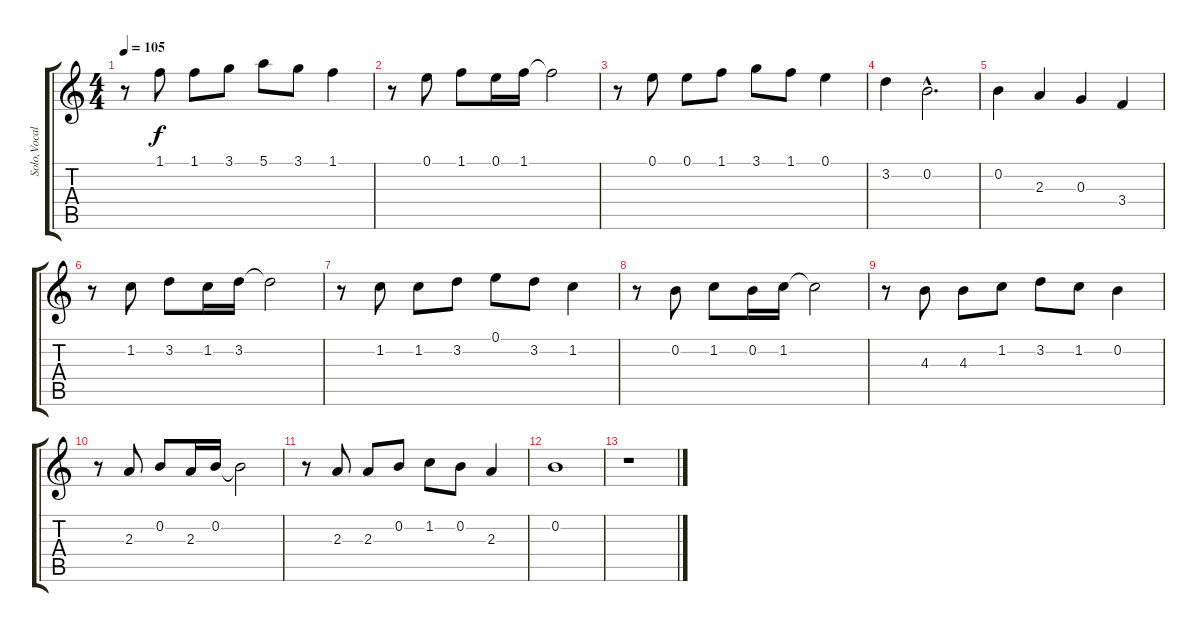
\track ("Solo,Vocal" "Solo,Vocal") {instrument acousticguitarnylon}
\staff {score tabs}
\tuning (E4 B3 G3 D3 A2 E2) {hide}
\ts (4 4)
\tempo 105
\clef g2
\ks aminor
r.8{dy f} 1.1.8 1.1.8 3.1.8 5.1.8 3.1.8 1.1.4 |
r.8 0.1.8 1.1.8 0.1.16 1.1.16 1.1{t}.2 |
r.8 0.1.8 0.1.8 1.1.8 3.1.8 1.1.8 0.1.4 |
3.2.4 0.2{hac}.2{d} |
0.2.4 2.3.4 0.3.4 3.4.4 |
r.8 1.2.8 3.2.8 1.2.16 3.2.16 3.2{t}.2 |
r.8 1.2.8 1.2.8 3.2.8 0.1.8 3.2.8 1.2.4 |
r.8 0.2.8 1.2.8 0.2.16 1.2.16 1.2{t}.2 |
r.8 4.3.8 4.3.8 1.2.8 3.2.8 1.2.8 0.2.4 |
r.8 2.3.8 0.2.8 2.3.16 0.2.16 0.2{t}.2 |
r.8 2.3.8 2.3.8 0.2.8 1.2.8 0.2.8 2.3.4 |
0.2.1 |
r.1
